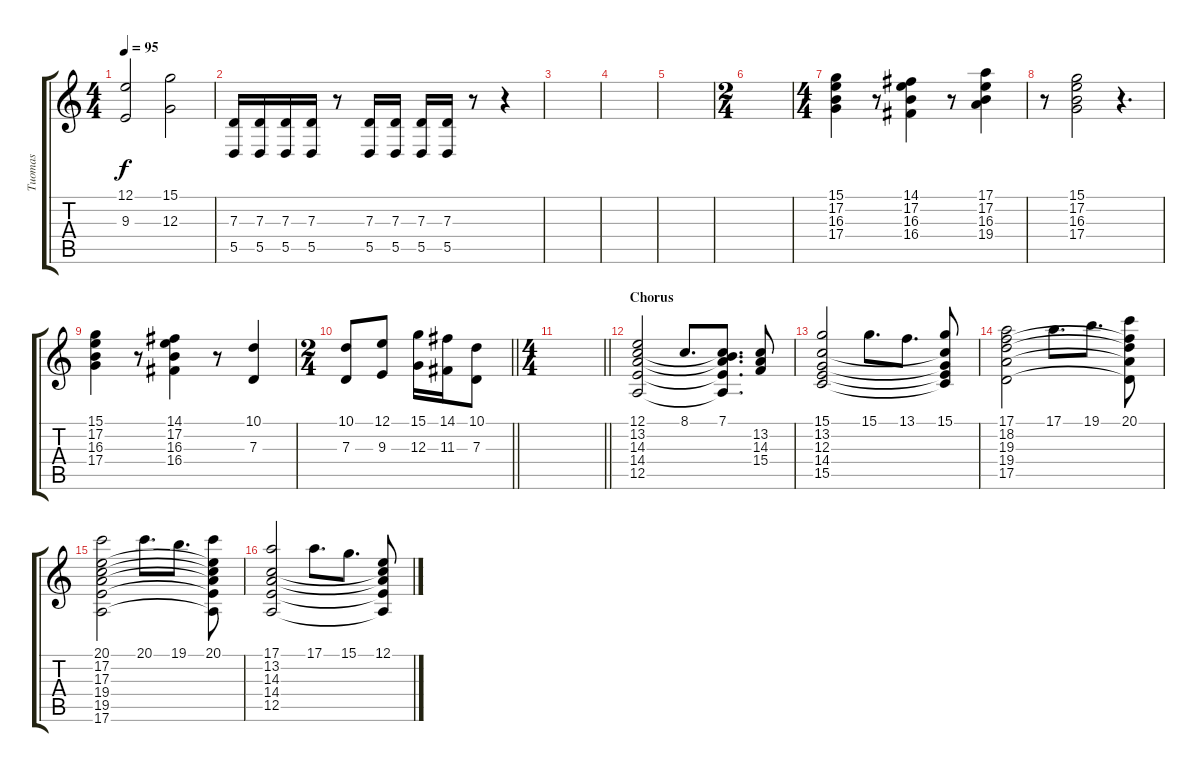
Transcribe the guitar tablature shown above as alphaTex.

\track ("Tuomas" "Tuomas") {instrument stringensemble1}
\staff {score tabs}
\tuning (E4 B3 G3 D3 A2 E2) {hide}
\ts (4 4)
\tempo 95
\clef g2
\ks c
(12.1 9.3).2{dy f} (15.1 12.3).2 |
(7.3 5.5).16 (7.3 5.5).16 (7.3 5.5).16 (7.3 5.5).16 r.8 (7.3 5.5).16 (7.3 5.5).16 (7.3 5.5).16 (7.3 5.5).16 r.8 r.4 |
|
|
|
\ts (2 4)
|
\ts (4 4)
(15.1 17.2 16.3 17.4).4 r.8 (14.1 17.2 16.3 16.4).4 r.8 (17.1 17.2 16.3 19.4).4 |
r.8 (15.1 17.2 16.3 17.4).2 r.4{d} |
(15.1 17.2 16.3 17.4).4 r.8 (14.1 17.2 16.3 16.4).4 r.8 (10.1 7.3).4 |
\ts (2 4)
\barLineRight lightlight
(10.1 7.3).8 (12.1 9.3).8 (15.1 12.3).16 (14.1 11.3).16 (10.1 7.3).8 |
\ts (4 4)
\barLineRight lightlight
|
\section ("" "Chorus")
(12.1 13.2 14.3 14.4 12.5).2{instrument stringensemble1} 8.1.8{d} (7.1 13.2{t} 14.3{t} 14.4{t} 12.5{t}).8{d} (13.2 14.3 15.4).8 |
(15.1 13.2 12.3 14.4 15.5).2 15.1.8{d} 13.1.8{d} (15.1 13.2{t} 12.3{t} 14.4{t} 15.5{t}).8 |
(17.1 18.2 19.3 19.4 17.5).2 17.1.8{d} 19.1.8{d} (20.1 18.2{t} 19.3{t} 19.4{t} 17.5{t}).8 |
(20.1 17.2 17.3 19.4 19.5 17.6).2 20.1.8{d} 19.1.8{d} (20.1 17.2{t} 17.3{t} 19.4{t} 19.5{t} 17.6{t}).8 |
(17.1 13.2 14.3 14.4 12.5).2 17.1.8{d} 15.1.8{d} (12.1 13.2{t} 14.3{t} 14.4{t} 12.5{t}).8
